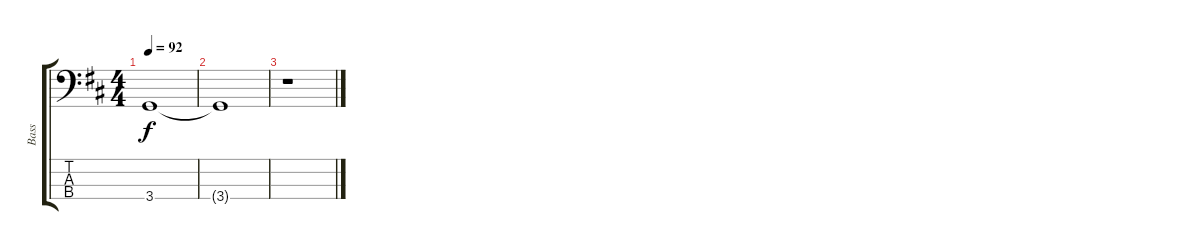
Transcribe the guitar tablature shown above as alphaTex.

\track ("Bass" "Bass") {instrument electricbassfinger}
\staff {score tabs}
\tuning (G2 D2 A1 E1) {hide}
\ts (4 4)
\tempo 92
\clef f4
\ks d
3.4{t}.1{dy f} |
3.4{t}.1 |
r.1
